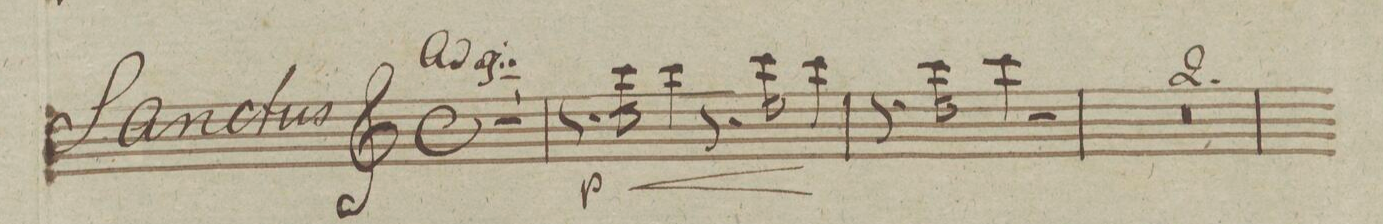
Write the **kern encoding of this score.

**kern	**dynam
*I"Flauto Primo	*
*clefG2	*
*k[]	*
*met(c)	*
*M4/4	*
*	*below
1r	.
=2	=2
8.r	.
16ccc\	p
4ccc\	<
8.r	.
16ccc\	.
4ccc\	[[
=3	=3
8.r	.
16ccc\	.
4ccc\	.
2r	.
=4	=4
0r	.
=5	=5
=6	=6
*-	*-
